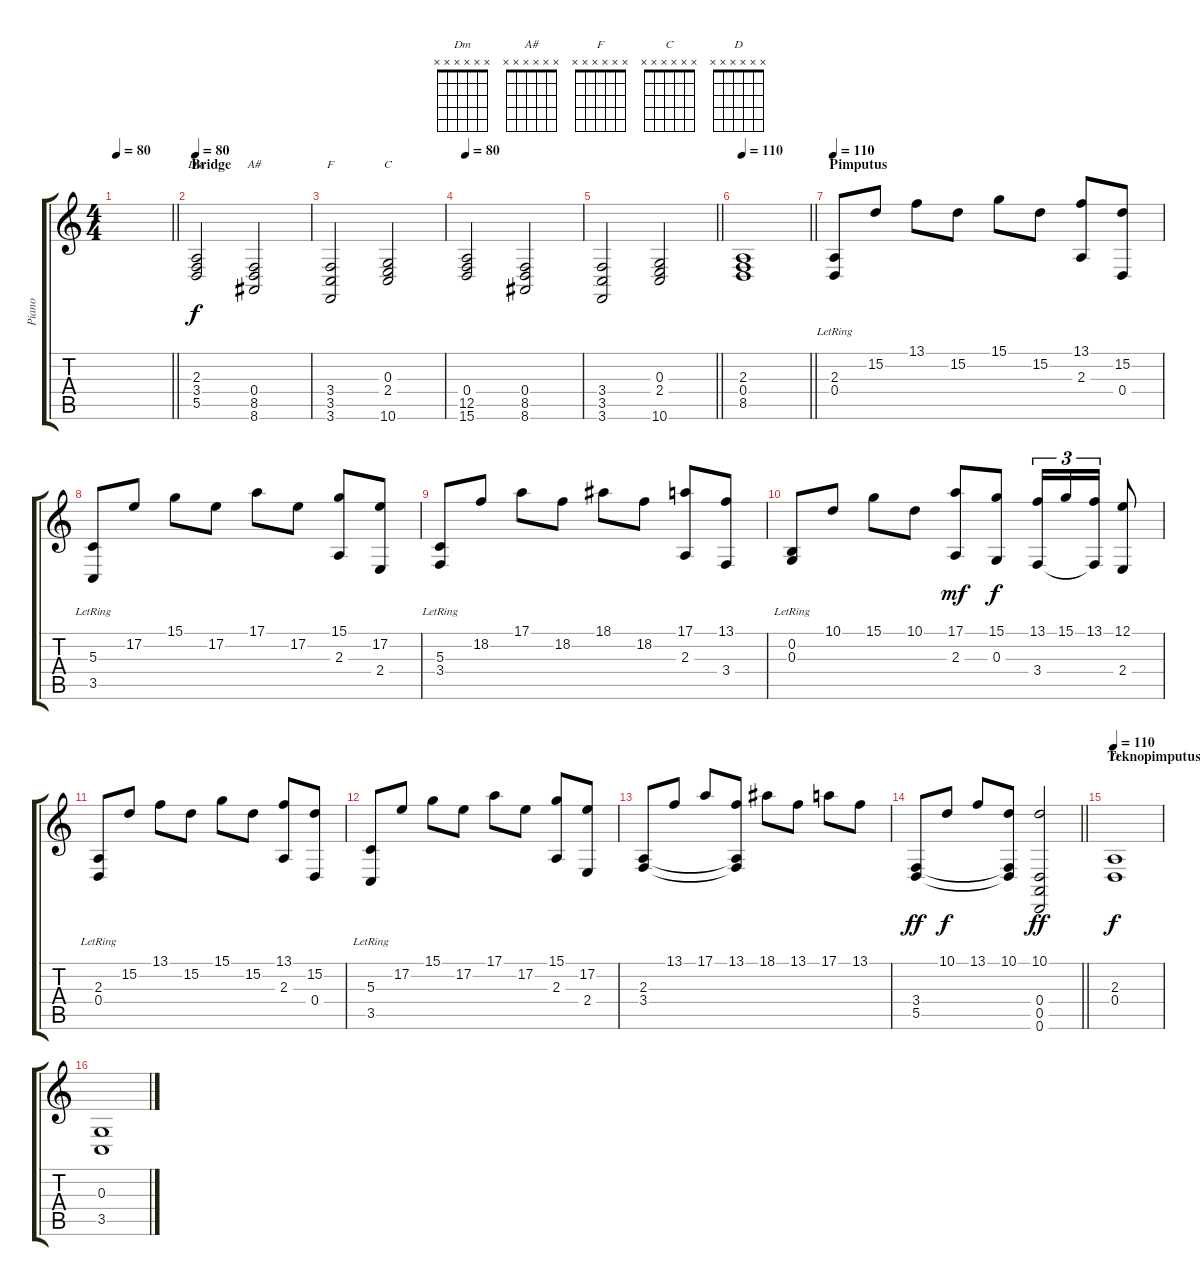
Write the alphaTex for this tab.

\track ("Piano" "Piano") {instrument acousticgrandpiano}
\staff {score tabs}
\tuning (E4 B3 G3 D3 A2 D2) {hide}
\chord ("Dm" x x x x x x)
\chord ("A#" x x x x x x)
\chord ("F" x x x x x x)
\chord ("C" x x x x x x)
\chord ("D" x x x x x x)
\ts (4 4)
\tempo 80
\clef g2
\barLineRight lightlight
\ks c
|
\section ("" "Bridge")
\tempo 80
(2.3 3.4 5.5).2{ch "Dm"} (0.4 8.5 8.6).2{ch "A#"} |
(3.4 3.5 3.6).2{ch "F"} (0.3 2.4 10.6).2{ch "C"} |
\tempo 80
(0.4 12.5 15.6).2 (0.4 8.5 8.6).2 |
\barLineRight lightlight
(3.4 3.5 3.6).2 (0.3 2.4 10.6).2 |
\tempo 110
\barLineRight lightlight
(2.3 0.4 8.5).1{dy f} |
\section ("" "Pimputus")
\tempo 110
(2.3{lr} 0.4{lr}).8 15.2.8 13.1.8 15.2.8 15.1.8 15.2.8 (13.1 2.3).8 (15.2 0.4).8 |
(5.3{lr} 3.5{lr}).8 17.2.8 15.1.8 17.2.8 17.1.8 17.2.8 (15.1 2.3).8 (17.2 2.4).8 |
(5.3{lr} 3.4{lr}).8 18.2.8 17.1.8 18.2.8 18.1.8 18.2.8 (17.1 2.3).8 (13.1 3.4).8 |
(0.2{lr} 0.3{lr}).8 10.1.8 15.1.8 10.1.8 (17.1 2.3).8{dy mf} (15.1 0.3).8{dy f} (13.1 3.4).16{tu (3 2)} 15.1.16{tu (3 2)} (13.1 3.4{t}).16{tu (3 2)} (12.1 2.4).8 |
(2.3{lr} 0.4{lr}).8 15.2.8 13.1.8 15.2.8 15.1.8 15.2.8 (13.1 2.3).8 (15.2 0.4).8 |
(5.3{lr} 3.5{lr}).8 17.2.8 15.1.8 17.2.8 17.1.8 17.2.8 (15.1 2.3).8 (17.2 2.4).8 |
(2.3 3.4).8 13.1.8 17.1.8 (13.1 2.3{t} 3.4{t}).8 18.1.8 13.1.8 17.1.8 13.1.8 |
\barLineRight lightlight
(3.4 5.5).8{dy ff} 10.1.8{dy f} 13.1.8 (10.1 3.4{t} 5.5{t}).8 (10.1 0.4 0.5 0.6).2{dy ff} |
\section ("" "Teknopimputus")
\tempo 110
(2.3 0.4).1{ch "D" dy f} |
(0.3 3.5).1
